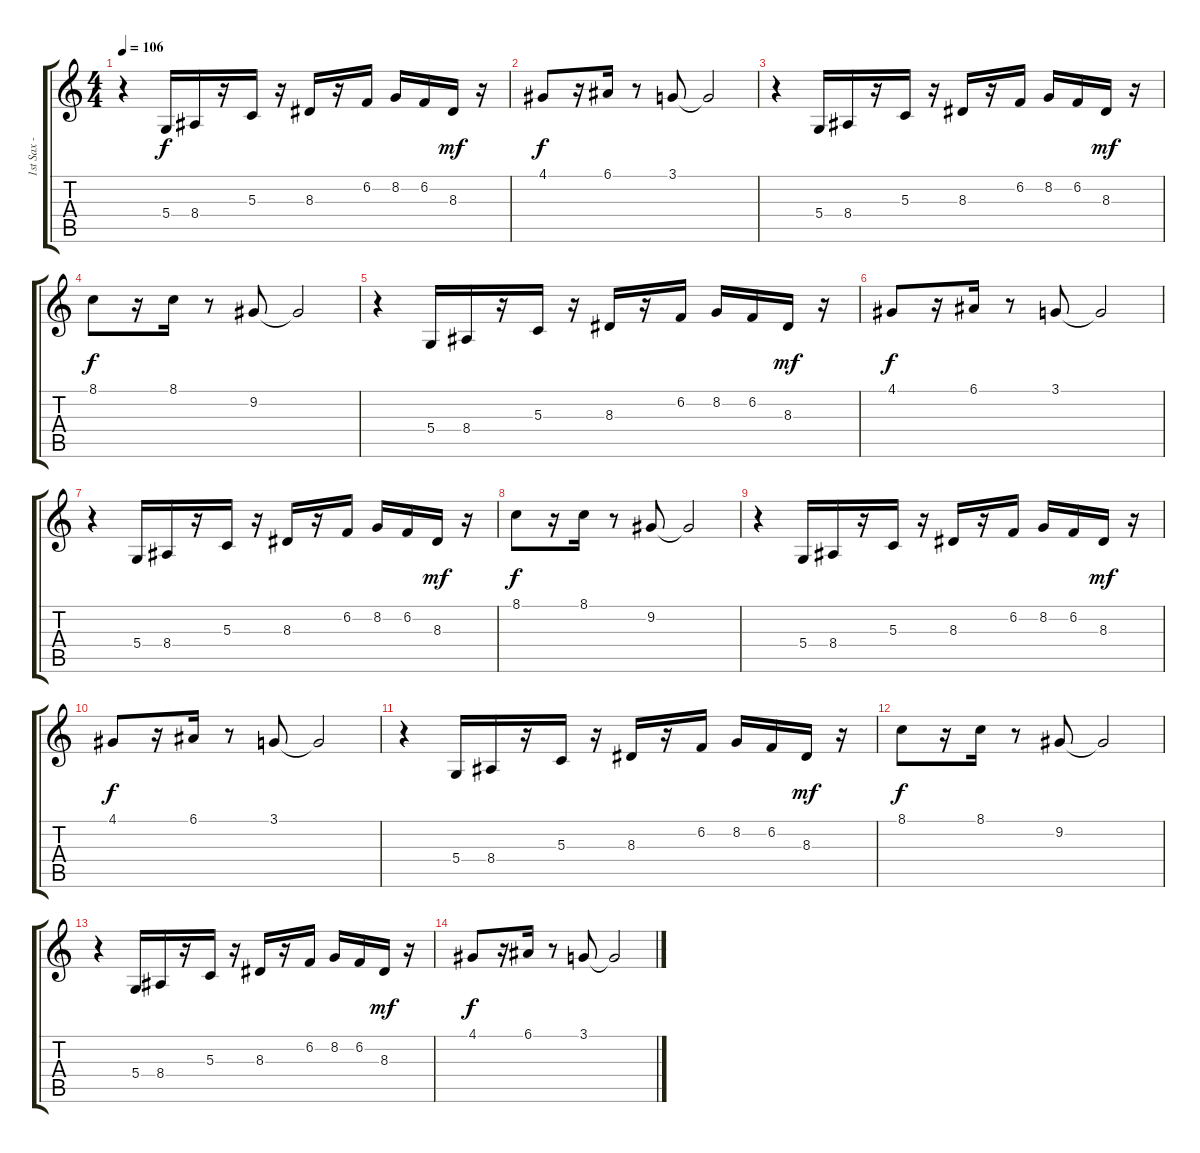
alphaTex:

\track ("1st Sax - Mike Smith" "1st Sax - ") {instrument tenorsax}
\staff {score tabs}
\tuning (E4 B3 G3 D3 A2 E2) {hide}
\ts (4 4)
\tempo 106
\clef g2
\ks c
r.4{dy f} 5.4.16 8.4.16 r.16 5.3.16 r.16 8.3.16 r.16 6.2.16 8.2.16 6.2.16 8.3.16{dy mf} r.16 |
4.1.8{dy f} r.16 6.1.16 r.8 3.1.8 3.1{t}.2 |
r.4 5.4.16 8.4.16 r.16 5.3.16 r.16 8.3.16 r.16 6.2.16 8.2.16 6.2.16 8.3.16{dy mf} r.16 |
8.1.8{dy f} r.16 8.1.16 r.8 9.2.8 9.2{t}.2 |
r.4 5.4.16 8.4.16 r.16 5.3.16 r.16 8.3.16 r.16 6.2.16 8.2.16 6.2.16 8.3.16{dy mf} r.16 |
4.1.8{dy f} r.16 6.1.16 r.8 3.1.8 3.1{t}.2 |
r.4 5.4.16 8.4.16 r.16 5.3.16 r.16 8.3.16 r.16 6.2.16 8.2.16 6.2.16 8.3.16{dy mf} r.16 |
8.1.8{dy f} r.16 8.1.16 r.8 9.2.8 9.2{t}.2 |
r.4{volume 11} 5.4.16 8.4.16 r.16 5.3.16 r.16 8.3.16 r.16 6.2.16 8.2.16 6.2.16 8.3.16{dy mf} r.16 |
4.1.8{dy f} r.16 6.1.16 r.8 3.1.8 3.1{t}.2 |
r.4{volume 8} 5.4.16 8.4.16 r.16 5.3.16 r.16 8.3.16 r.16 6.2.16 8.2.16 6.2.16 8.3.16{dy mf} r.16 |
8.1.8{dy f} r.16 8.1.16 r.8 9.2.8 9.2{t}.2 |
r.4{volume 3} 5.4.16 8.4.16 r.16 5.3.16 r.16 8.3.16 r.16 6.2.16 8.2.16 6.2.16 8.3.16{dy mf} r.16 |
4.1.8{dy f} r.16 6.1.16 r.8 3.1.8 3.1{t}.2
